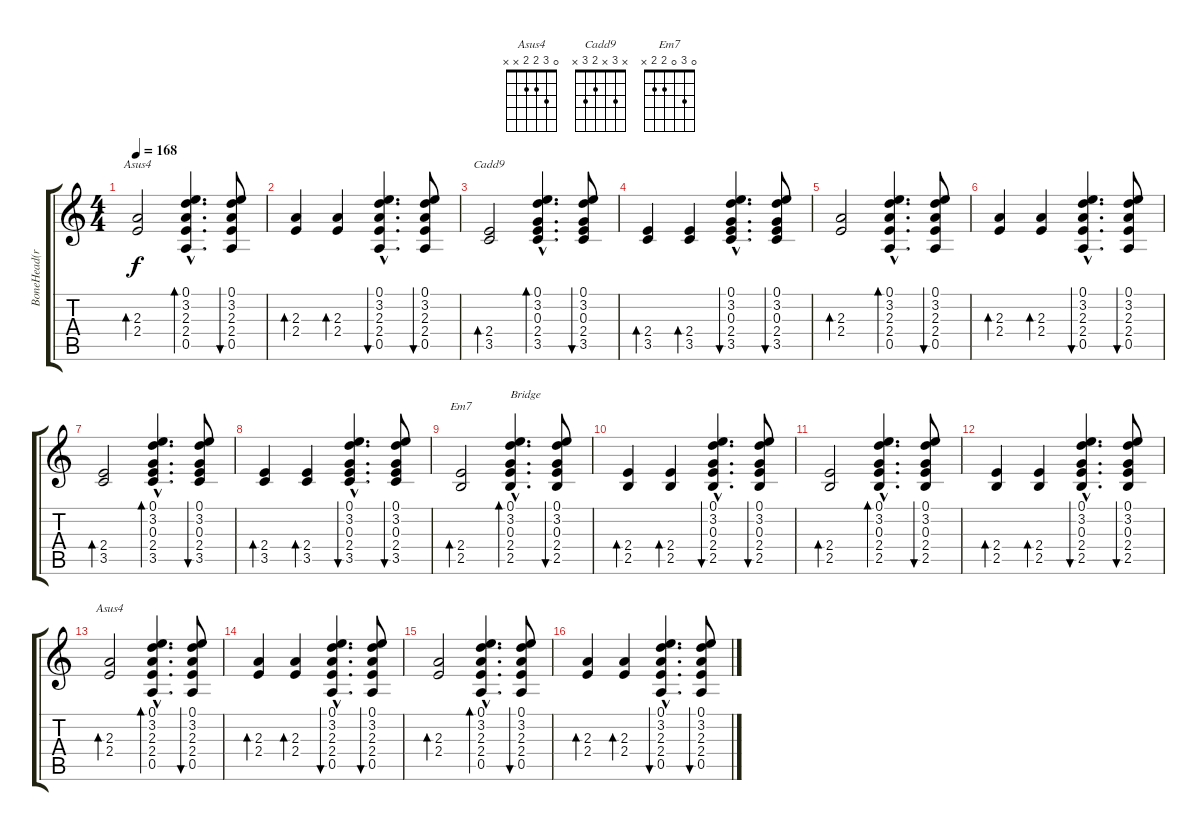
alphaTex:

\track ("BoneHead(rythem)" "BoneHead(r") {instrument acousticguitarsteel}
\staff {score tabs}
\tuning (E4 B3 G3 D3 A2 E2) {hide}
\chord ("Asus4" x 3 2 2 x x)
\chord ("Cadd9" x 3 x 2 3 x)
\chord ("Em7" 0 3 0 2 2 x)
\chord ("Asus4" 0 3 2 2 x x)
\ts (4 4)
\tempo 168
\clef g2
\ks c
(2.3 2.4).2{bd 60 ch "Asus4" dy f} (0.1{hac} 3.2{hac} 2.3{hac} 2.4{hac} 0.5{hac}).4{d bd 60} (0.1 3.2 2.3 2.4 0.5).8{bu 60} |
(2.3 2.4).4{bd 60} (2.3 2.4).4{bd 60} (0.1{hac} 3.2{hac} 2.3{hac} 2.4{hac} 0.5{hac}).4{d bu 60} (0.1 3.2 2.3 2.4 0.5).8{bu 60} |
(2.4 3.5).2{bd 60 ch "Cadd9"} (0.1{hac} 3.2{hac} 0.3{hac} 2.4{hac} 3.5{hac}).4{d bd 60} (0.1 3.2 0.3 2.4 3.5).8{bu 60} |
(2.4 3.5).4{bd 60} (2.4 3.5).4{bd 60} (0.1{hac} 3.2{hac} 0.3{hac} 2.4{hac} 3.5{hac}).4{d bu 60} (0.1 3.2 0.3 2.4 3.5).8{bu 60} |
(2.3 2.4).2{bd 60} (0.1{hac} 3.2{hac} 2.3{hac} 2.4{hac} 0.5{hac}).4{d bd 60} (0.1 3.2 2.3 2.4 0.5).8{bu 60} |
(2.3 2.4).4{bd 60} (2.3 2.4).4{bd 60} (0.1{hac} 3.2{hac} 2.3{hac} 2.4{hac} 0.5{hac}).4{d bu 60} (0.1 3.2 2.3 2.4 0.5).8{bu 60} |
(2.4 3.5).2{bd 60} (0.1{hac} 3.2{hac} 0.3{hac} 2.4{hac} 3.5{hac}).4{d bd 60} (0.1 3.2 0.3 2.4 3.5).8{bu 60} |
(2.4 3.5).4{bd 60} (2.4 3.5).4{bd 60} (0.1{hac} 3.2{hac} 0.3{hac} 2.4{hac} 3.5{hac}).4{d bu 60} (0.1 3.2 0.3 2.4 3.5).8{bu 60} |
(2.4 2.5).2{bd 60 ch "Em7"} (0.1{hac} 3.2{hac} 0.3{hac} 2.4{hac} 2.5{hac}).4{d bd 60 txt "Bridge"} (0.1 3.2 0.3 2.4 2.5).8{bu 60} |
(2.4 2.5).4{bd 60} (2.4 2.5).4{bd 60} (0.1{hac} 3.2{hac} 0.3{hac} 2.4{hac} 2.5{hac}).4{d bu 60} (0.1 3.2 0.3 2.4 2.5).8{bu 60} |
(2.4 2.5).2{bd 60} (0.1{hac} 3.2{hac} 0.3{hac} 2.4{hac} 2.5{hac}).4{d bd 30} (0.1 3.2 0.3 2.4 2.5).8{bu 60} |
(2.4 2.5).4{bd 60} (2.4 2.5).4{bd 60} (0.1{hac} 3.2{hac} 0.3{hac} 2.4{hac} 2.5{hac}).4{d bu 60} (0.1 3.2 0.3 2.4 2.5).8{bu 60} |
(2.3 2.4).2{bd 60 ch "Asus4"} (0.1{hac} 3.2{hac} 2.3{hac} 2.4{hac} 0.5{hac}).4{d bd 60} (0.1 3.2 2.3 2.4 0.5).8{bu 60} |
(2.3 2.4).4{bd 60} (2.3 2.4).4{bd 60} (0.1{hac} 3.2{hac} 2.3{hac} 2.4{hac} 0.5{hac}).4{d bu 60} (0.1 3.2 2.3 2.4 0.5).8{bu 60} |
(2.3 2.4).2{bd 60} (0.1{hac} 3.2{hac} 2.3{hac} 2.4{hac} 0.5{hac}).4{d bd 60} (0.1 3.2 2.3 2.4 0.5).8{bu 60} |
(2.3 2.4).4{bd 60} (2.3 2.4).4{bd 60} (0.1{hac} 3.2{hac} 2.3{hac} 2.4{hac} 0.5{hac}).4{d bu 60} (0.1 3.2 2.3 2.4 0.5).8{bu 60}
